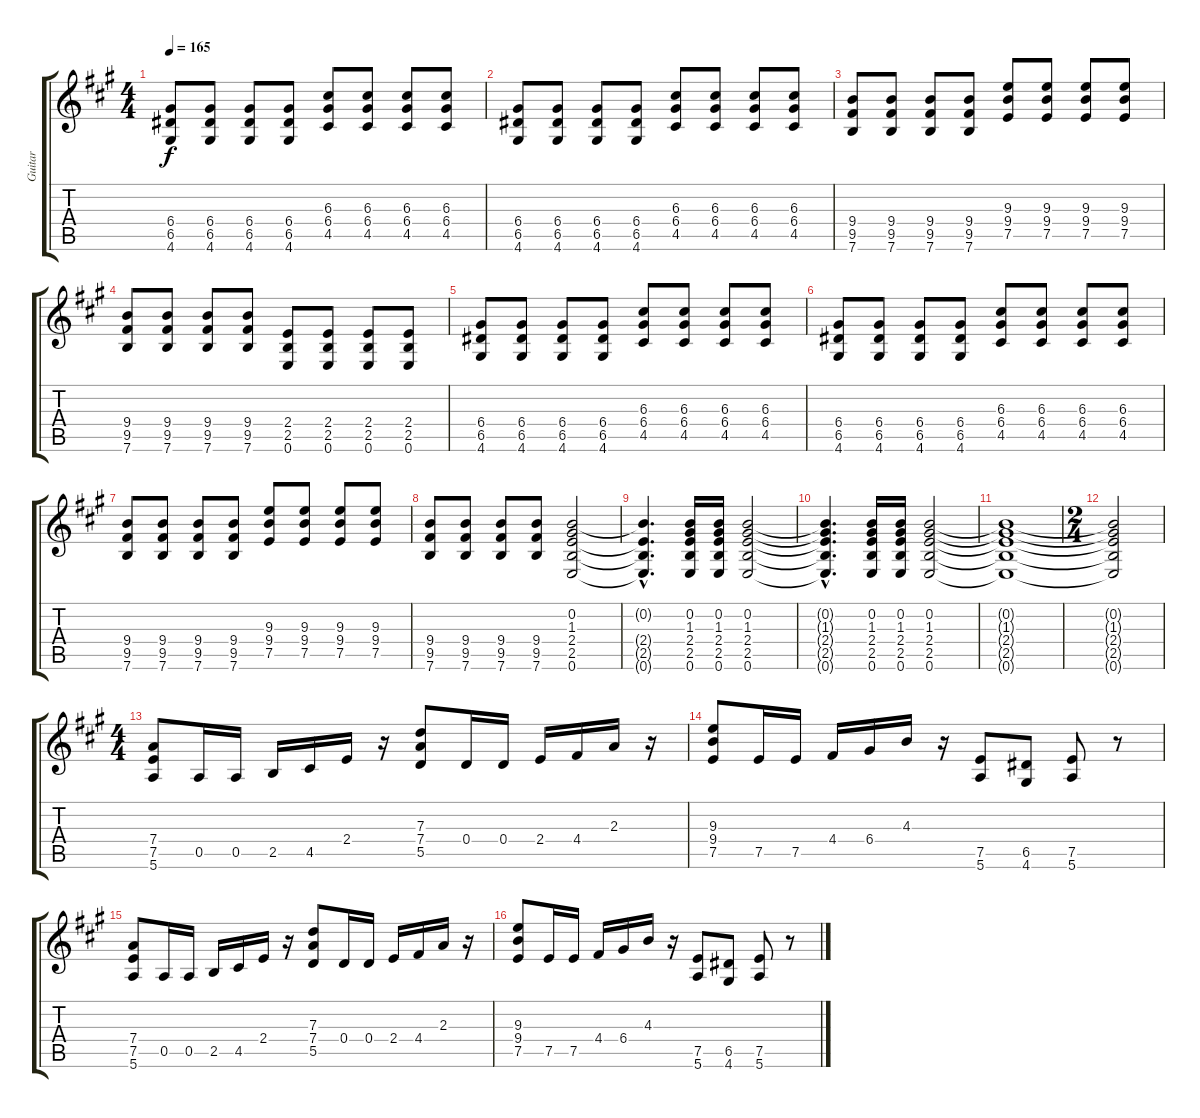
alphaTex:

\track ("Guitar" "Guitar") {instrument distortionguitar}
\staff {score tabs}
\tuning (E4 B3 G3 D3 A2 E2) {hide}
\ts (4 4)
\tempo 165
\clef g2
\ks a
(6.4 6.5 4.6).8{dy f} (6.4 6.5 4.6).8 (6.4 6.5 4.6).8 (6.4 6.5 4.6).8 (6.3 6.4 4.5).8 (6.3 6.4 4.5).8 (6.3 6.4 4.5).8 (6.3 6.4 4.5).8 |
(6.4 6.5 4.6).8 (6.4 6.5 4.6).8 (6.4 6.5 4.6).8 (6.4 6.5 4.6).8 (6.3 6.4 4.5).8 (6.3 6.4 4.5).8 (6.3 6.4 4.5).8 (6.3 6.4 4.5).8 |
(9.4 9.5 7.6).8 (9.4 9.5 7.6).8 (9.4 9.5 7.6).8 (9.4 9.5 7.6).8 (9.3 9.4 7.5).8 (9.3 9.4 7.5).8 (9.3 9.4 7.5).8 (9.3 9.4 7.5).8 |
(9.4 9.5 7.6).8 (9.4 9.5 7.6).8 (9.4 9.5 7.6).8 (9.4 9.5 7.6).8 (2.4 2.5 0.6).8 (2.4 2.5 0.6).8 (2.4 2.5 0.6).8 (2.4 2.5 0.6).8 |
(6.4 6.5 4.6).8 (6.4 6.5 4.6).8 (6.4 6.5 4.6).8 (6.4 6.5 4.6).8 (6.3 6.4 4.5).8 (6.3 6.4 4.5).8 (6.3 6.4 4.5).8 (6.3 6.4 4.5).8 |
(6.4 6.5 4.6).8 (6.4 6.5 4.6).8 (6.4 6.5 4.6).8 (6.4 6.5 4.6).8 (6.3 6.4 4.5).8 (6.3 6.4 4.5).8 (6.3 6.4 4.5).8 (6.3 6.4 4.5).8 |
(9.4 9.5 7.6).8 (9.4 9.5 7.6).8 (9.4 9.5 7.6).8 (9.4 9.5 7.6).8 (9.3 9.4 7.5).8 (9.3 9.4 7.5).8 (9.3 9.4 7.5).8 (9.3 9.4 7.5).8 |
(9.4 9.5 7.6).8 (9.4 9.5 7.6).8 (9.4 9.5 7.6).8 (9.4 9.5 7.6).8 (0.2 1.3 2.4 2.5 0.6).2 |
(0.2{hac t} 2.4{hac t} 2.5{hac t} 0.6{hac t}).4{d} (0.2 1.3 2.4 2.5 0.6).16 (0.2 1.3 2.4 2.5 0.6).16 (0.2 1.3 2.4 2.5 0.6).2 |
(0.2{hac t} 1.3{hac t} 2.4{hac t} 2.5{hac t} 0.6{hac t}).4{d} (0.2 1.3 2.4 2.5 0.6).16 (0.2 1.3 2.4 2.5 0.6).16 (0.2 1.3 2.4 2.5 0.6).2 |
(0.2{t} 1.3{t} 2.4{t} 2.5{t} 0.6{t}).1 |
\ts (2 4)
(0.2{t} 1.3{t} 2.4{t} 2.5{t} 0.6{t}).2 |
\ts (4 4)
(7.4 7.5 5.6).8 0.5.16 0.5.16 2.5.16 4.5.16 2.4.16 r.16 (7.3 7.4 5.5).8 0.4.16 0.4.16 2.4.16 4.4.16 2.3.16 r.16 |
(9.3 9.4 7.5).8 7.5.16 7.5.16 4.4.16 6.4.16 4.3.16 r.16 (7.5 5.6).8 (6.5 4.6).8 (7.5 5.6).8 r.8 |
(7.4 7.5 5.6).8 0.5.16 0.5.16 2.5.16 4.5.16 2.4.16 r.16 (7.3 7.4 5.5).8 0.4.16 0.4.16 2.4.16 4.4.16 2.3.16 r.16 |
(9.3 9.4 7.5).8 7.5.16 7.5.16 4.4.16 6.4.16 4.3.16 r.16 (7.5 5.6).8 (6.5 4.6).8 (7.5 5.6).8 r.8
